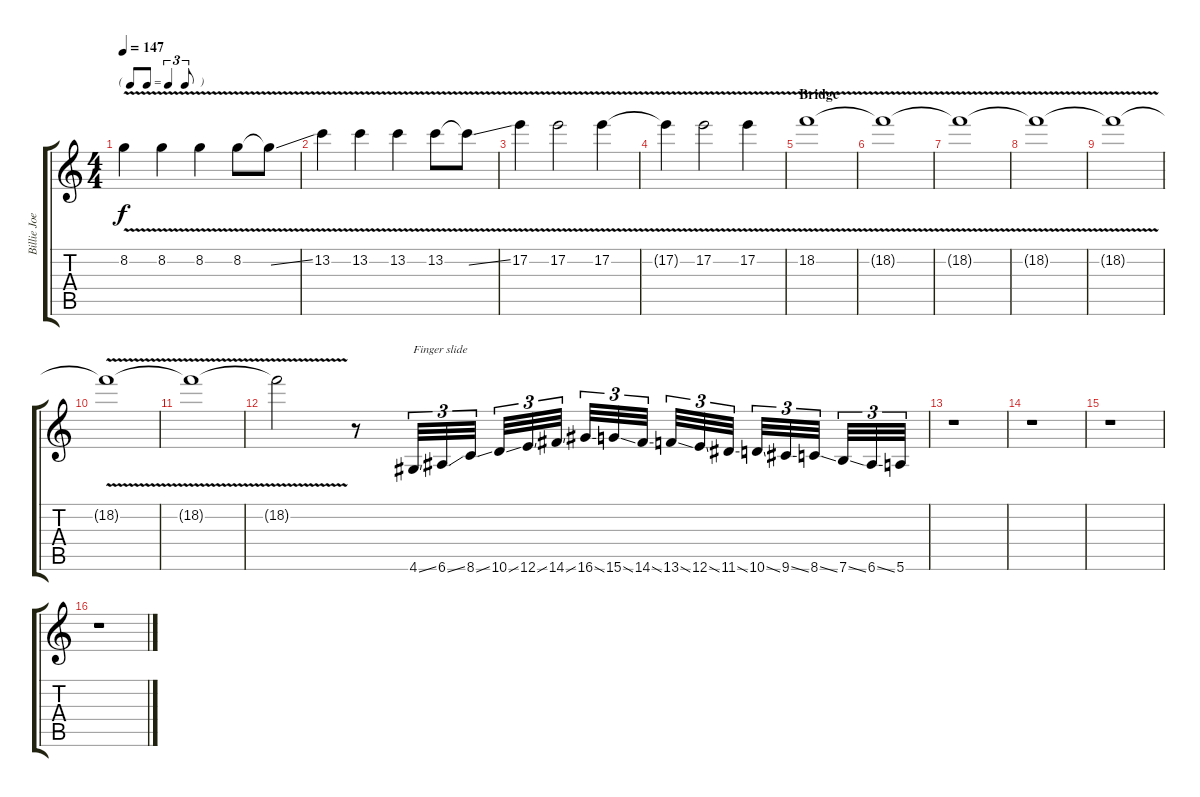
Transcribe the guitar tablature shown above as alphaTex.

\track ("Billie Joe Armstrong - Main" "Billie Joe") {instrument distortionguitar}
\staff {score tabs}
\tuning (E4 B3 G3 D3 A2 E2) {hide}
\ts (4 4)
\tf triplet8th
\tempo 147
\clef g2
\ks c
8.2{v}.4{dy f} 8.2{v}.4 8.2{v}.4 8.2{v}.8 8.2{v ss t}.8 |
13.2{v}.4 13.2{v}.4 13.2{v}.4 13.2{v}.8 13.2{v ss t}.8 |
17.2{v}.4 17.2{v}.2 17.2{v}.4 |
17.2{v t}.4 17.2{v}.2 17.2{v}.4 |
\section ("" "Bridge")
18.2{v}.1 |
18.2{v t}.1 |
18.2{v t}.1 |
18.2{v t}.1 |
18.2{v t}.1 |
18.2{v t}.1 |
18.2{v t}.1 |
18.2{v t}.2 r.8 4.6{ss}.32{tu (3 2) txt "Finger slide"} 6.6{ss}.32{tu (3 2)} 8.6{ss}.32{tu (3 2)} 10.6{ss}.32{tu (3 2)} 12.6{ss}.32{tu (3 2)} 14.6{ss}.32{tu (3 2)} 16.6{ss}.32{tu (3 2)} 15.6{ss}.32{tu (3 2)} 14.6{ss}.32{tu (3 2)} 13.6{ss}.32{tu (3 2)} 12.6{ss}.32{tu (3 2)} 11.6{ss}.32{tu (3 2)} 10.6{ss}.32{tu (3 2)} 9.6{ss}.32{tu (3 2)} 8.6{ss}.32{tu (3 2)} 7.6{ss}.32{tu (3 2)} 6.6{ss}.32{tu (3 2)} 5.6.32{tu (3 2)} |
r.1 |
r.1 |
r.1 |
r.1
